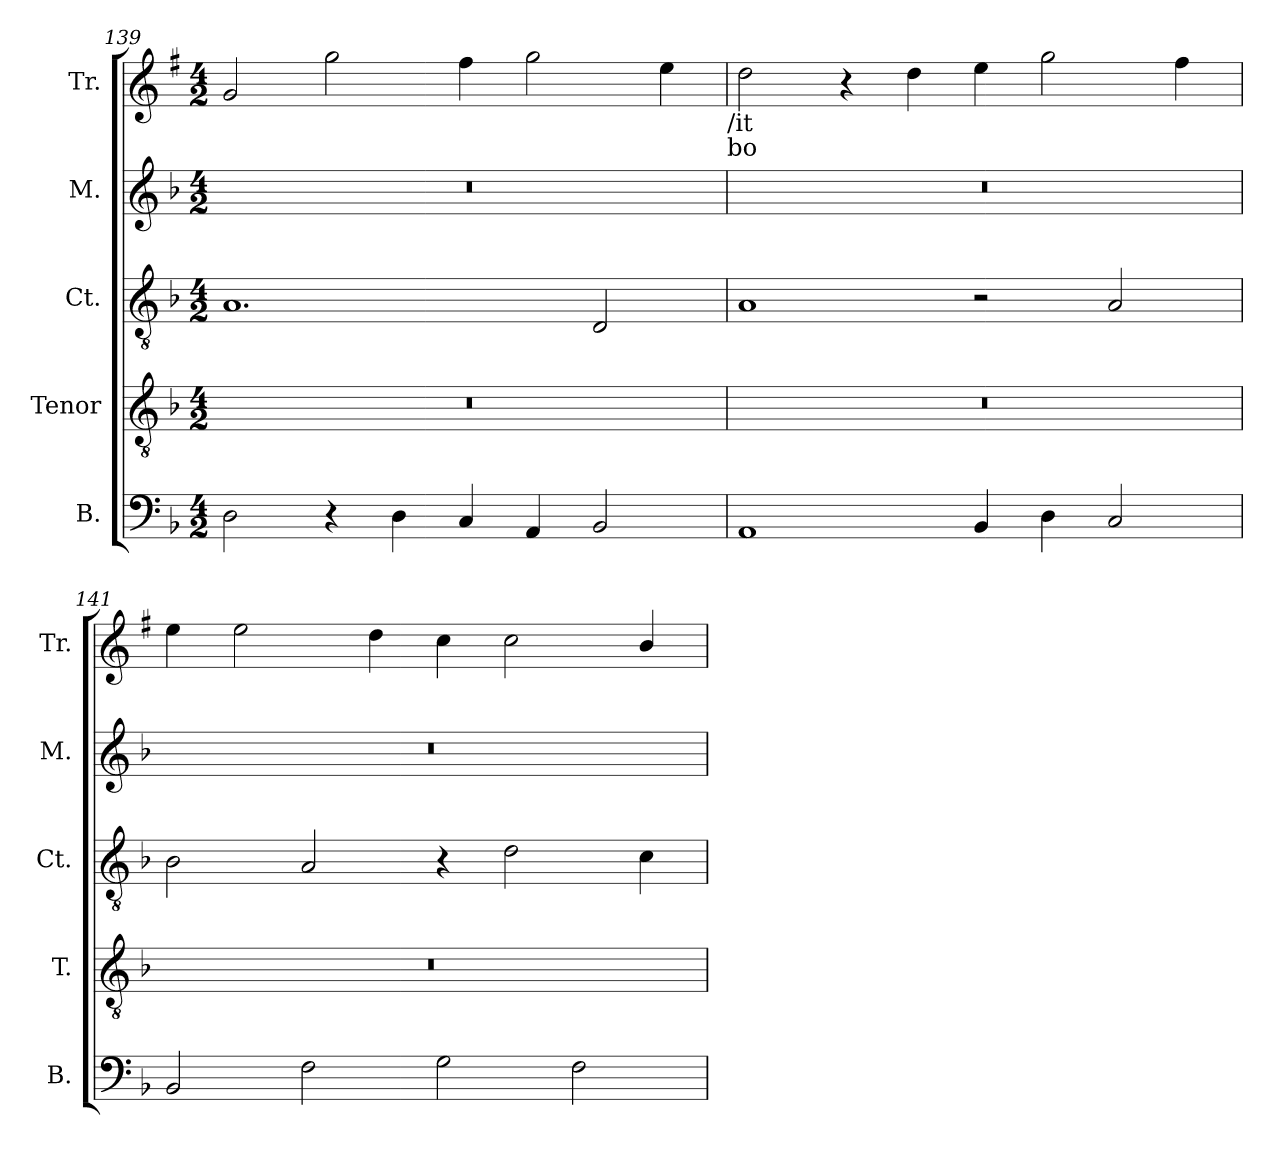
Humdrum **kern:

**kern	**kern	**kern	**kern	**kern
*part5	*part4	*part3	*part2	*part1
*staff5	*staff4	*staff3	*staff2	*staff1
*I"B.	*I"Tenor	*I"Ct.	*I"M.	*I"Tr.
*I'B.	*I'T.	*I'Ct.	*I'M.	*I'Tr.
*clefF4	*clefGv2	*clefGv2	*clefG2	*clefG2
*	*	*	*	*ITrd1c2
*k[b-]	*k[b-]	*k[b-]	*k[b-]	*k[b-]
*F:	*F:	*F:	*F:	*F:
*M4/2	*M4/2	*M4/2	*M4/2	*M4/2
=139	=139	=139	=139	=139
2D\	0r	1.A	0r	2f/
4r	.	.	.	2ff\
4D\	.	.	.	.
4C/	.	.	.	4ee\
4AA/	.	.	.	2ff\
2BB-/	.	2D/	.	.
.	.	.	.	4dd\
!	!	!	!	!LO:TX:b:t=/it
!	!	!	!	!LO:TX:b:t=bo
!!LO:LB:g=z
=140	=140	=140	=140	=140
1AA	0r	1A	0r	2cc\
.	.	.	.	4r
.	.	.	.	4cc\
4BB-/	.	2r	.	4dd\
4D\	.	.	.	2ff\
2C/	.	2A/	.	.
.	.	.	.	4ee\
=141	=141	=141	=141	=141
2BB-/	0r	2B-\	0r	4dd\
.	.	.	.	2dd\
2F\	.	2A/	.	.
.	.	.	.	4cc\
2G\	.	4r	.	4b-\
.	.	2d\	.	2b-\
2F\	.	.	.	.
.	.	4c\	.	4a/
=	=	=	=	=
*-	*-	*-	*-	*-
